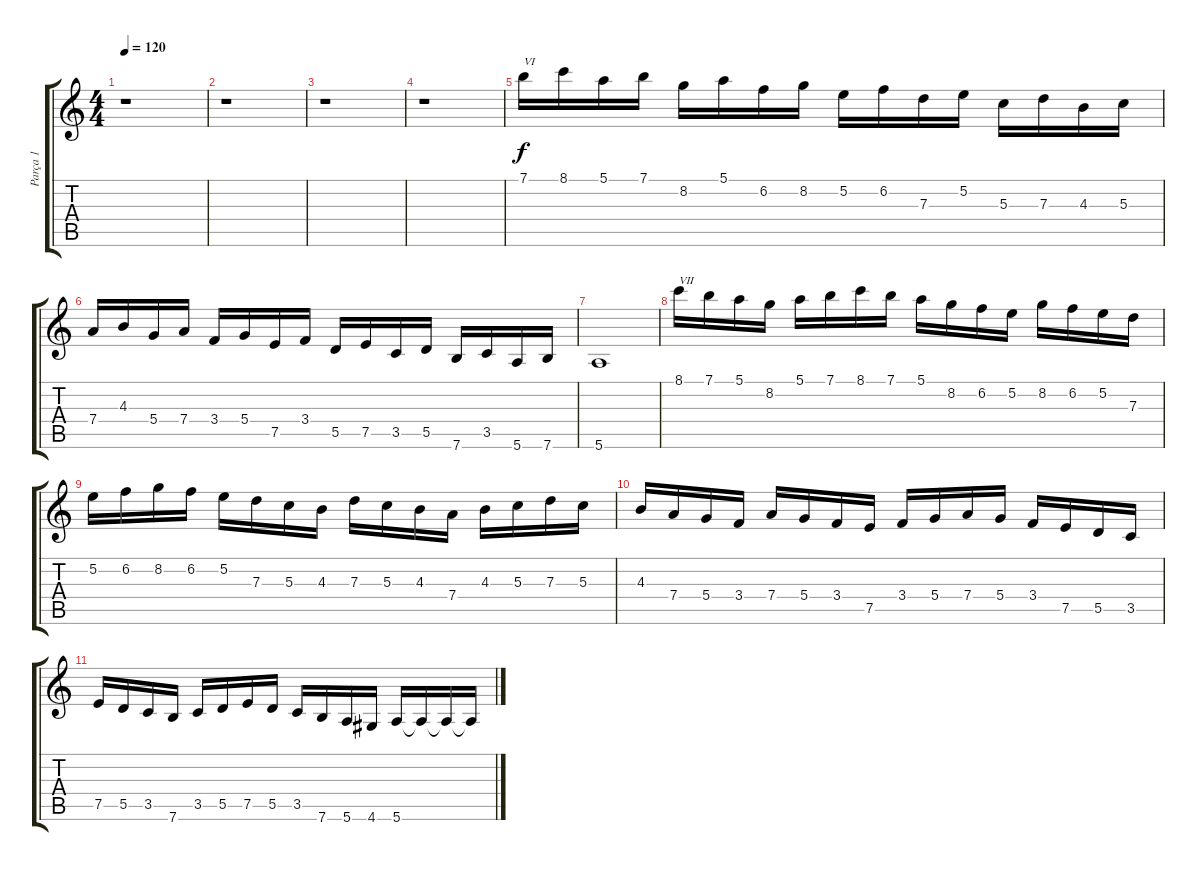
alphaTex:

\track ("Parça 1" "Parça 1") {instrument distortionguitar}
\staff {score tabs}
\tuning (E4 B3 G3 D3 A2 E2) {hide}
\ts (4 4)
\tempo 120
\clef g2
\ks c
r.1{dy f} |
r.1 |
r.1 |
r.1 |
7.1.16{txt "VI"} 8.1.16 5.1.16 7.1.16 8.2.16 5.1.16 6.2.16 8.2.16 5.2.16 6.2.16 7.3.16 5.2.16 5.3.16 7.3.16 4.3.16 5.3.16 |
7.4.16 4.3.16 5.4.16 7.4.16 3.4.16 5.4.16 7.5.16 3.4.16 5.5.16 7.5.16 3.5.16 5.5.16 7.6.16 3.5.16 5.6.16 7.6.16 |
5.6.1 |
8.1.16{txt "VII"} 7.1.16 5.1.16 8.2.16 5.1.16 7.1.16 8.1.16 7.1.16 5.1.16 8.2.16 6.2.16 5.2.16 8.2.16 6.2.16 5.2.16 7.3.16 |
5.2.16 6.2.16 8.2.16 6.2.16 5.2.16 7.3.16 5.3.16 4.3.16 7.3.16 5.3.16 4.3.16 7.4.16 4.3.16 5.3.16 7.3.16 5.3.16 |
4.3.16 7.4.16 5.4.16 3.4.16 7.4.16 5.4.16 3.4.16 7.5.16 3.4.16 5.4.16 7.4.16 5.4.16 3.4.16 7.5.16 5.5.16 3.5.16 |
7.5.16 5.5.16 3.5.16 7.6.16 3.5.16 5.5.16 7.5.16 5.5.16 3.5.16 7.6.16 5.6.16 4.6.16 5.6.16 5.6{t}.16 5.6{t}.16 5.6{t}.16
